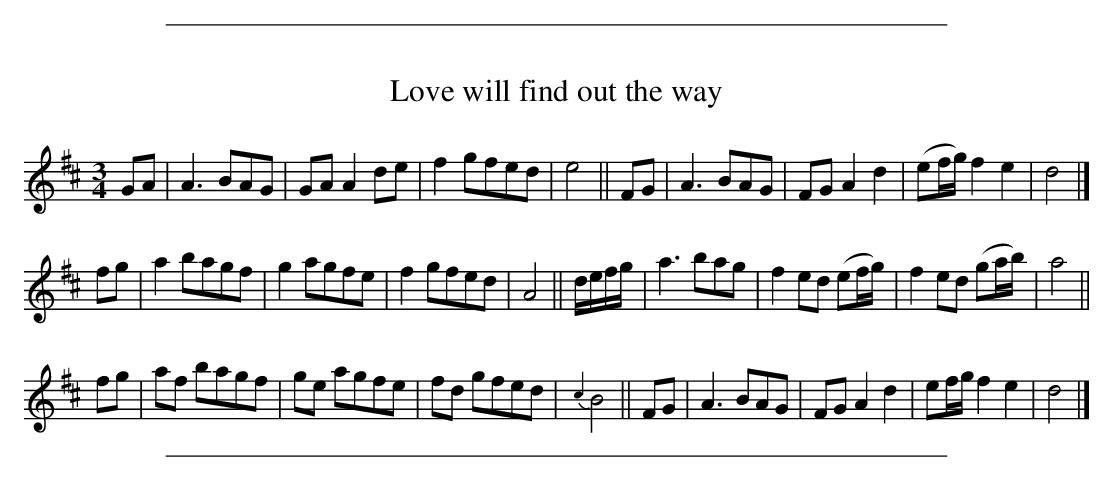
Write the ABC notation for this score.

X:1
T: Love will find out the way
M: 3/4
L: 1/8
K: D
GA |\
A3 BAG | GA A2 de | f2 gfed | e4 || FG |\
A3 BAG | FG A2 d2 | (ef/g/) f2 e2 | d4 |]
fg |\
a2 bagf | g2 agfe | f2 gfed | A4 || d/e/f/g/ |\
a3 bag | f2 ed (ef/g/) | f2ed (ga/b/) | a4 ||
fg |\
af bagf | ge agfe | fd gfed | {c2}B4 || FG |\
A3 BAG | FG A2 d2 | ef/g/ f2 e2 | d4 |]
